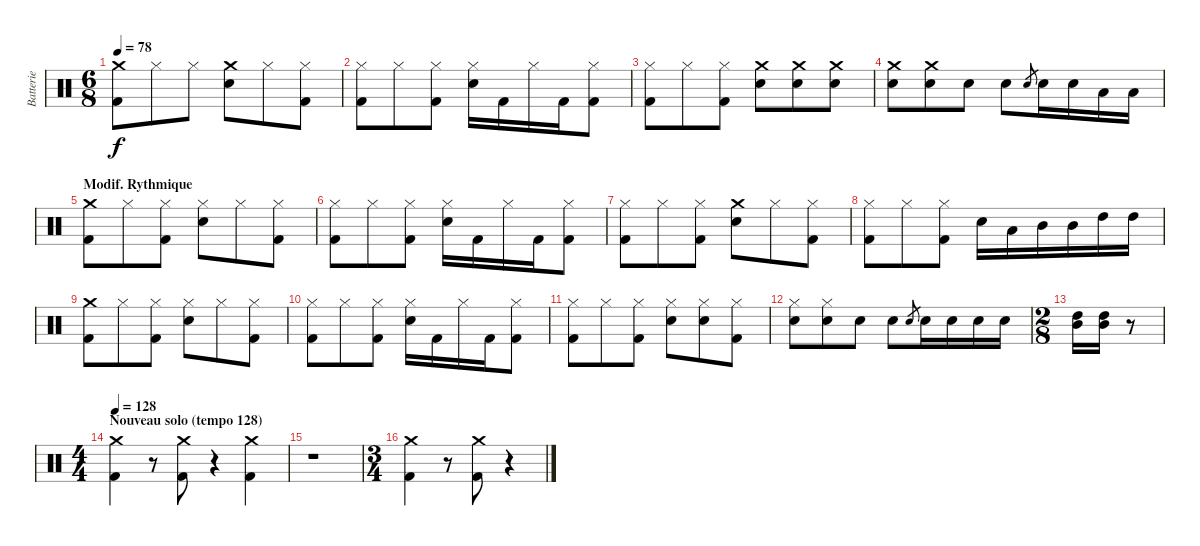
\track ("Batterie" "Batterie") {instrument percussion}
\staff {score}
\articulation defaults
\ts (6 8)
\tempo 78
\clef neutral
\ks c
("Crash medium (hit)" "Kick (hit) 2").8{dy f} "Hi-Hat (closed)".8 "Hi-Hat (closed)".8 ("Crash medium (hit)" "Snare (hit) 2").8 "Hi-Hat (closed)".8 ("Kick (hit) 2" "Hi-Hat (closed)").8 |
("Hi-Hat (closed)" "Kick (hit) 2").8 "Hi-Hat (closed)".8 ("Kick (hit) 2" "Hi-Hat (closed)").8 ("Snare (hit) 2" "Hi-Hat (closed)").16 "Kick (hit) 2".16 "Hi-Hat (closed)".16 "Kick (hit) 2".16 ("Kick (hit) 2" "Hi-Hat (closed)").8 |
("Hi-Hat (closed)" "Kick (hit) 2").8 "Hi-Hat (closed)".8 ("Kick (hit) 2" "Hi-Hat (closed)").8 ("Crash medium (hit)" "Snare (hit) 2").8 ("Crash medium (hit)" "Snare (hit) 2").8 ("Crash medium (hit)" "Snare (hit) 2").8 |
("Snare (hit) 2" "Crash medium (hit)").8 ("Snare (hit) 2" "Crash medium (hit)").8 "Snare (hit) 2".8 "Snare (hit) 2".8 "Snare (hit) 2".8{gr} "Snare (hit) 2".16 "Snare (hit) 2".16 "Low Tom (hit)".16 "Low Tom (hit)".16 |
\section ("" "Modif. Rythmique")
("Kick (hit) 2" "Crash medium (hit)").8 "Hi-Hat (closed)".8 ("Kick (hit) 2" "Hi-Hat (closed)").8 ("Snare (hit) 2" "Hi-Hat (closed)").8 "Hi-Hat (closed)".8 ("Kick (hit) 2" "Hi-Hat (closed)").8 |
("Hi-Hat (closed)" "Kick (hit) 2").8 "Hi-Hat (closed)".8 ("Kick (hit) 2" "Hi-Hat (closed)").8 ("Snare (hit) 2" "Hi-Hat (closed)").16 "Kick (hit) 2".16 "Hi-Hat (closed)".16 "Kick (hit) 2".16 ("Kick (hit) 2" "Hi-Hat (closed)").8 |
("Hi-Hat (closed)" "Kick (hit) 2").8 "Hi-Hat (closed)".8 ("Hi-Hat (closed)" "Kick (hit) 2").8 ("Crash medium (hit)" "Snare (hit) 2").8 "Hi-Hat (closed)".8 ("Hi-Hat (closed)" "Kick (hit) 2").8 |
("Hi-Hat (closed)" "Kick (hit) 2").8 "Hi-Hat (closed)".8 ("Kick (hit) 2" "Hi-Hat (closed)").8 "Snare (hit) 2".16 "Low Tom (hit)".16 "Mid Tom (hit)".16 "Mid Tom (hit)".16 "High Tom (hit)".16 "High Tom (hit)".16 |
("Kick (hit) 2" "Crash medium (hit)").8 "Hi-Hat (closed)".8 ("Kick (hit) 2" "Hi-Hat (closed)").8 ("Snare (hit) 2" "Hi-Hat (closed)").8 "Hi-Hat (closed)".8 ("Kick (hit) 2" "Hi-Hat (closed)").8 |
("Hi-Hat (closed)" "Kick (hit) 2").8 "Hi-Hat (closed)".8 ("Kick (hit) 2" "Hi-Hat (closed)").8 ("Snare (hit) 2" "Hi-Hat (closed)").16 "Kick (hit) 2".16 "Hi-Hat (closed)".16 "Kick (hit) 2".16 ("Kick (hit) 2" "Hi-Hat (closed)").8 |
("Kick (hit) 2" "Hi-Hat (closed)").8 "Hi-Hat (closed)".8 ("Kick (hit) 2" "Hi-Hat (closed)").8 ("Snare (hit) 2" "Hi-Hat (closed)").8 ("Hi-Hat (closed)" "Snare (hit) 2").8 ("Kick (hit) 2" "Hi-Hat (closed)").8 |
("Hi-Hat (closed)" "Snare (hit) 2").8 ("Hi-Hat (closed)" "Snare (hit) 2").8 "Snare (hit) 2".8 "Snare (hit) 2".8 "Snare (hit) 2".8{gr} "Snare (hit) 2".16 "Snare (hit) 2".16 "Snare (hit) 2".16 "Snare (hit) 2".16 |
\ts (2 8)
("High Tom (hit)" "Mid Tom (hit)").16 ("High Tom (hit)" "Mid Tom (hit)").16 r.8 |
\ts (4 4)
\section ("" "Nouveau solo (tempo 128)")
\tempo 128
("Kick (hit) 2" "Crash medium (hit)").4 r.8 ("Kick (hit) 2" "Crash medium (hit)").8 r.4 ("Kick (hit) 2" "Crash medium (hit)").4 |
r.1 |
\ts (3 4)
("Kick (hit) 2" "Crash medium (hit)").4 r.8 ("Kick (hit) 2" "Crash medium (hit)").8 r.4
